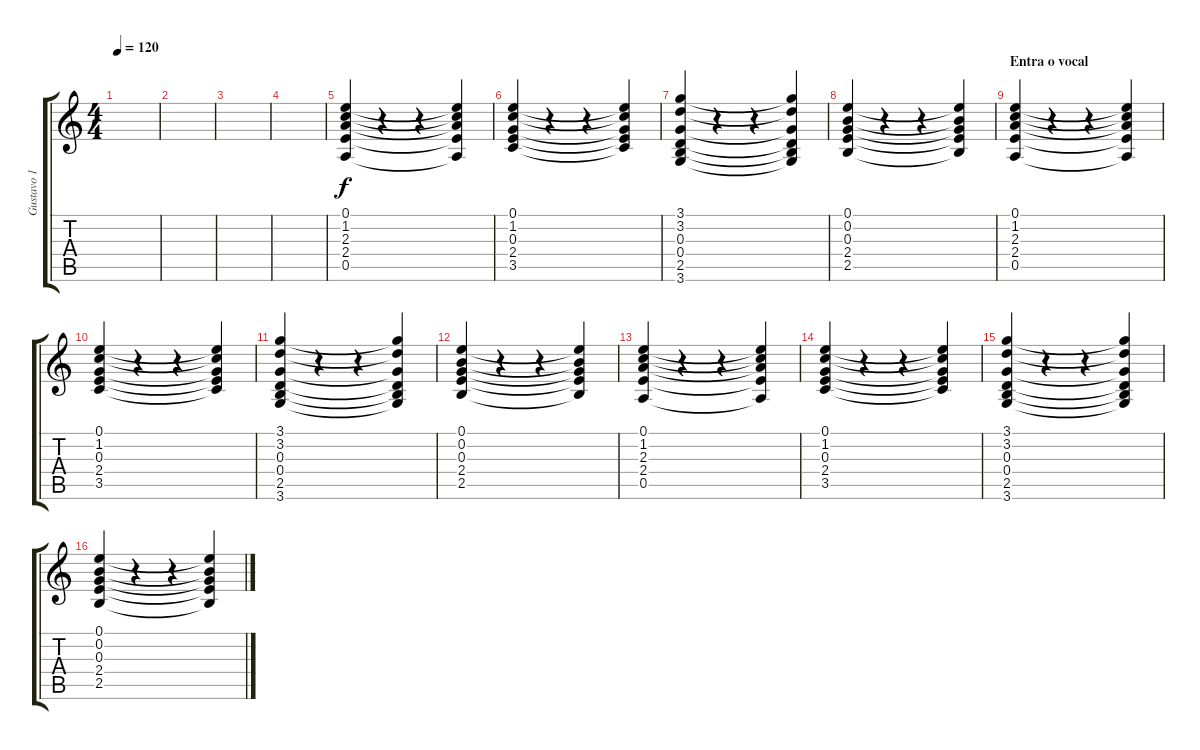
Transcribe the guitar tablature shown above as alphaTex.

\track ("Gustavo 1" "Gustavo 1") {instrument acousticguitarnylon}
\staff {score tabs}
\tuning (E4 B3 G3 D3 A2 E2) {hide}
\ts (4 4)
\tempo 120
\clef g2
\ks c
|
|
|
|
(0.1 1.2 2.3 2.4 0.5).4 r.4 r.4 (0.1{t} 1.2{t} 2.3{t} 2.4{t} 0.5{t}).4 |
(0.1 1.2 0.3 2.4 3.5).4 r.4 r.4 (0.1{t} 1.2{t} 0.3{t} 2.4{t} 3.5{t}).4 |
(3.1 3.2 0.3 0.4 2.5 3.6).4 r.4 r.4 (3.1{t} 3.2{t} 0.3{t} 0.4{t} 2.5{t} 3.6{t}).4 |
(0.1 0.2 0.3 2.4 2.5).4 r.4 r.4 (0.1{t} 0.2{t} 0.3{t} 2.4{t} 2.5{t}).4 |
\section ("" "Entra o vocal")
(0.1 1.2 2.3 2.4 0.5).4 r.4 r.4 (0.1{t} 1.2{t} 2.3{t} 2.4{t} 0.5{t}).4 |
(0.1 1.2 0.3 2.4 3.5).4 r.4 r.4 (0.1{t} 1.2{t} 0.3{t} 2.4{t} 3.5{t}).4 |
(3.1 3.2 0.3 0.4 2.5 3.6).4 r.4 r.4 (3.1{t} 3.2{t} 0.3{t} 0.4{t} 2.5{t} 3.6{t}).4 |
(0.1 0.2 0.3 2.4 2.5).4 r.4 r.4 (0.1{t} 0.2{t} 0.3{t} 2.4{t} 2.5{t}).4 |
(0.1 1.2 2.3 2.4 0.5).4 r.4 r.4 (0.1{t} 1.2{t} 2.3{t} 2.4{t} 0.5{t}).4 |
(0.1 1.2 0.3 2.4 3.5).4 r.4 r.4 (0.1{t} 1.2{t} 0.3{t} 2.4{t} 3.5{t}).4 |
(3.1 3.2 0.3 0.4 2.5 3.6).4 r.4 r.4 (3.1{t} 3.2{t} 0.3{t} 0.4{t} 2.5{t} 3.6{t}).4 |
(0.1 0.2 0.3 2.4 2.5).4 r.4 r.4 (0.1{t} 0.2{t} 0.3{t} 2.4{t} 2.5{t}).4
